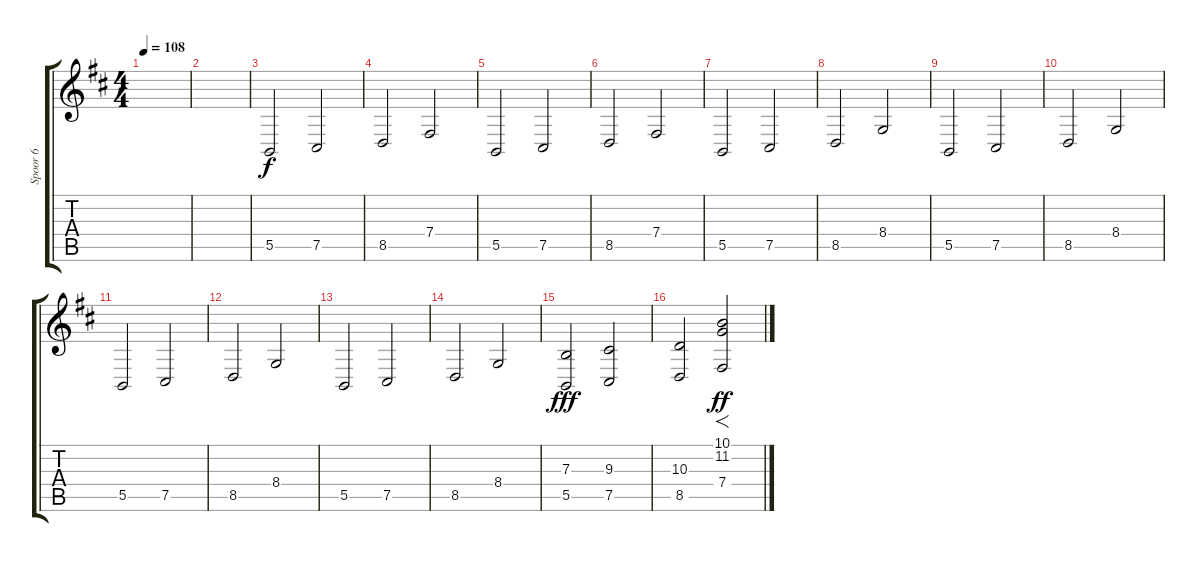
\track ("Spoor 6" "Spoor 6") {instrument choiraahs}
\staff {score tabs}
\tuning (Db4 Ab3 E3 B2 Gb2 B1) {hide}
\ts (4 4)
\tempo 108
\clef g2
\ks d
|
|
5.5.2 7.5.2 |
8.5.2 7.4.2 |
5.5.2 7.5.2 |
8.5.2 7.4.2 |
5.5.2{dy f} 7.5.2 |
8.5.2 8.4.2 |
5.5.2 7.5.2 |
8.5.2 8.4.2 |
5.5.2 7.5.2 |
8.5.2 8.4.2 |
5.5.2 7.5.2 |
8.5.2 8.4.2 |
(7.3 5.5).2{dy fff} (9.3 7.5).2 |
(10.3 8.5).2 (10.1 11.2 7.4).2{f dy ff}
